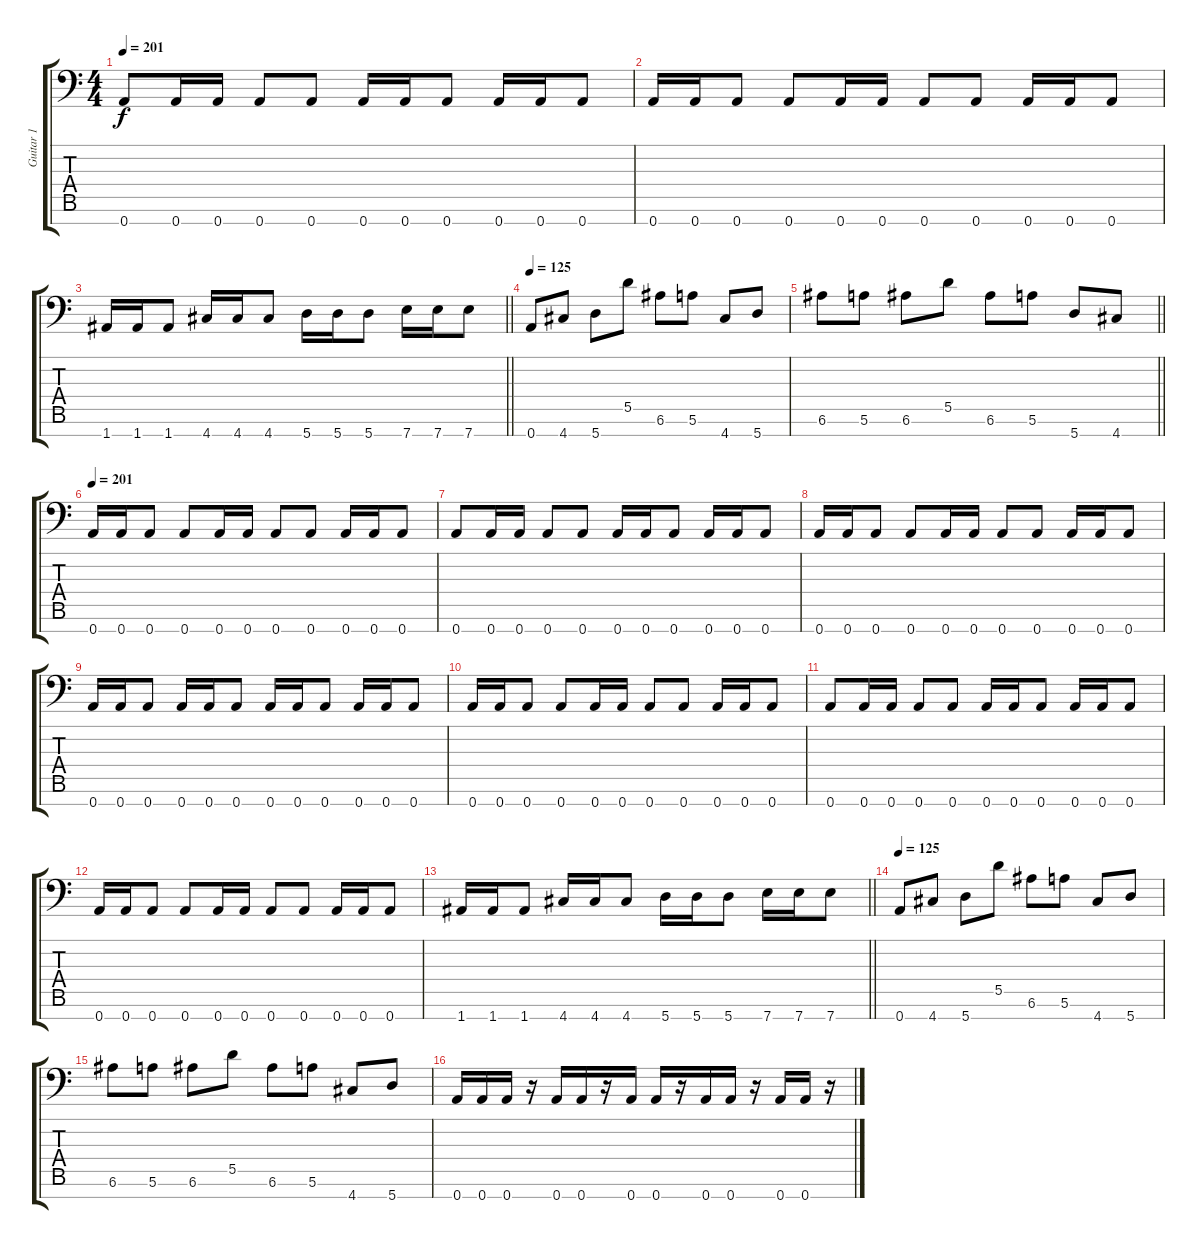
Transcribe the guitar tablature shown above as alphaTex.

\track ("Guitar 1" "Guitar 1") {instrument distortionguitar}
\staff {score tabs}
\tuning (E4 B3 G3 D3 A2 E2 A1) {hide}
\ts (4 4)
\tempo 201
\clef f4
\ks c
0.7.8{dy f} 0.7.16 0.7.16 0.7.8 0.7.8 0.7.16 0.7.16 0.7.8 0.7.16 0.7.16 0.7.8 |
0.7.16 0.7.16 0.7.8 0.7.8 0.7.16 0.7.16 0.7.8 0.7.8 0.7.16 0.7.16 0.7.8 |
\barLineRight lightlight
1.7.16 1.7.16 1.7.8 4.7.16 4.7.16 4.7.8 5.7.16 5.7.16 5.7.8 7.7.16 7.7.16 7.7.8 |
\tempo 125
0.7.8 4.7.8 5.7.8 5.5.8 6.6.8 5.6.8 4.7.8 5.7.8 |
\barLineRight lightlight
6.6.8 5.6.8 6.6.8 5.5.8 6.6.8 5.6.8 5.7.8 4.7.8 |
\tempo 201
0.7.16 0.7.16 0.7.8 0.7.8 0.7.16 0.7.16 0.7.8 0.7.8 0.7.16 0.7.16 0.7.8 |
0.7.8 0.7.16 0.7.16 0.7.8 0.7.8 0.7.16 0.7.16 0.7.8 0.7.16 0.7.16 0.7.8 |
0.7.16 0.7.16 0.7.8 0.7.8 0.7.16 0.7.16 0.7.8 0.7.8 0.7.16 0.7.16 0.7.8 |
0.7.16 0.7.16 0.7.8 0.7.16 0.7.16 0.7.8 0.7.16 0.7.16 0.7.8 0.7.16 0.7.16 0.7.8 |
0.7.16 0.7.16 0.7.8 0.7.8 0.7.16 0.7.16 0.7.8 0.7.8 0.7.16 0.7.16 0.7.8 |
0.7.8 0.7.16 0.7.16 0.7.8 0.7.8 0.7.16 0.7.16 0.7.8 0.7.16 0.7.16 0.7.8 |
0.7.16 0.7.16 0.7.8 0.7.8 0.7.16 0.7.16 0.7.8 0.7.8 0.7.16 0.7.16 0.7.8 |
\barLineRight lightlight
1.7.16 1.7.16 1.7.8 4.7.16 4.7.16 4.7.8 5.7.16 5.7.16 5.7.8 7.7.16 7.7.16 7.7.8 |
\section ("" "")
\tempo 125
0.7.8 4.7.8 5.7.8 5.5.8 6.6.8 5.6.8 4.7.8 5.7.8 |
6.6.8 5.6.8 6.6.8 5.5.8 6.6.8 5.6.8 4.7.8 5.7.8 |
0.7.16 0.7.16 0.7.16 r.16 0.7.16 0.7.16 r.16 0.7.16 0.7.16 r.16 0.7.16 0.7.16 r.16 0.7.16 0.7.16 r.16
